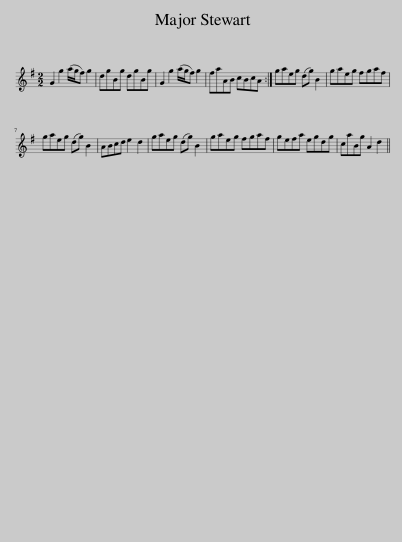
X:1
L:1/8
M:2/2
I:linebreak $
K:G
V:1 treble
V:1
 G2 g2 (a/g/f) g2 | dgBg dgBg | G2 g2 (a/g/f) g2 | faAB cBcA :| gaeg (dg) B2 | %5
 gaeg fgaf |$ gaeg (dg) B2 | ABcd e2 d2 | gaeg (dg) B2 | gaeg fgaf | %10
 gefa egdg | caBg A2 d2 || %12
